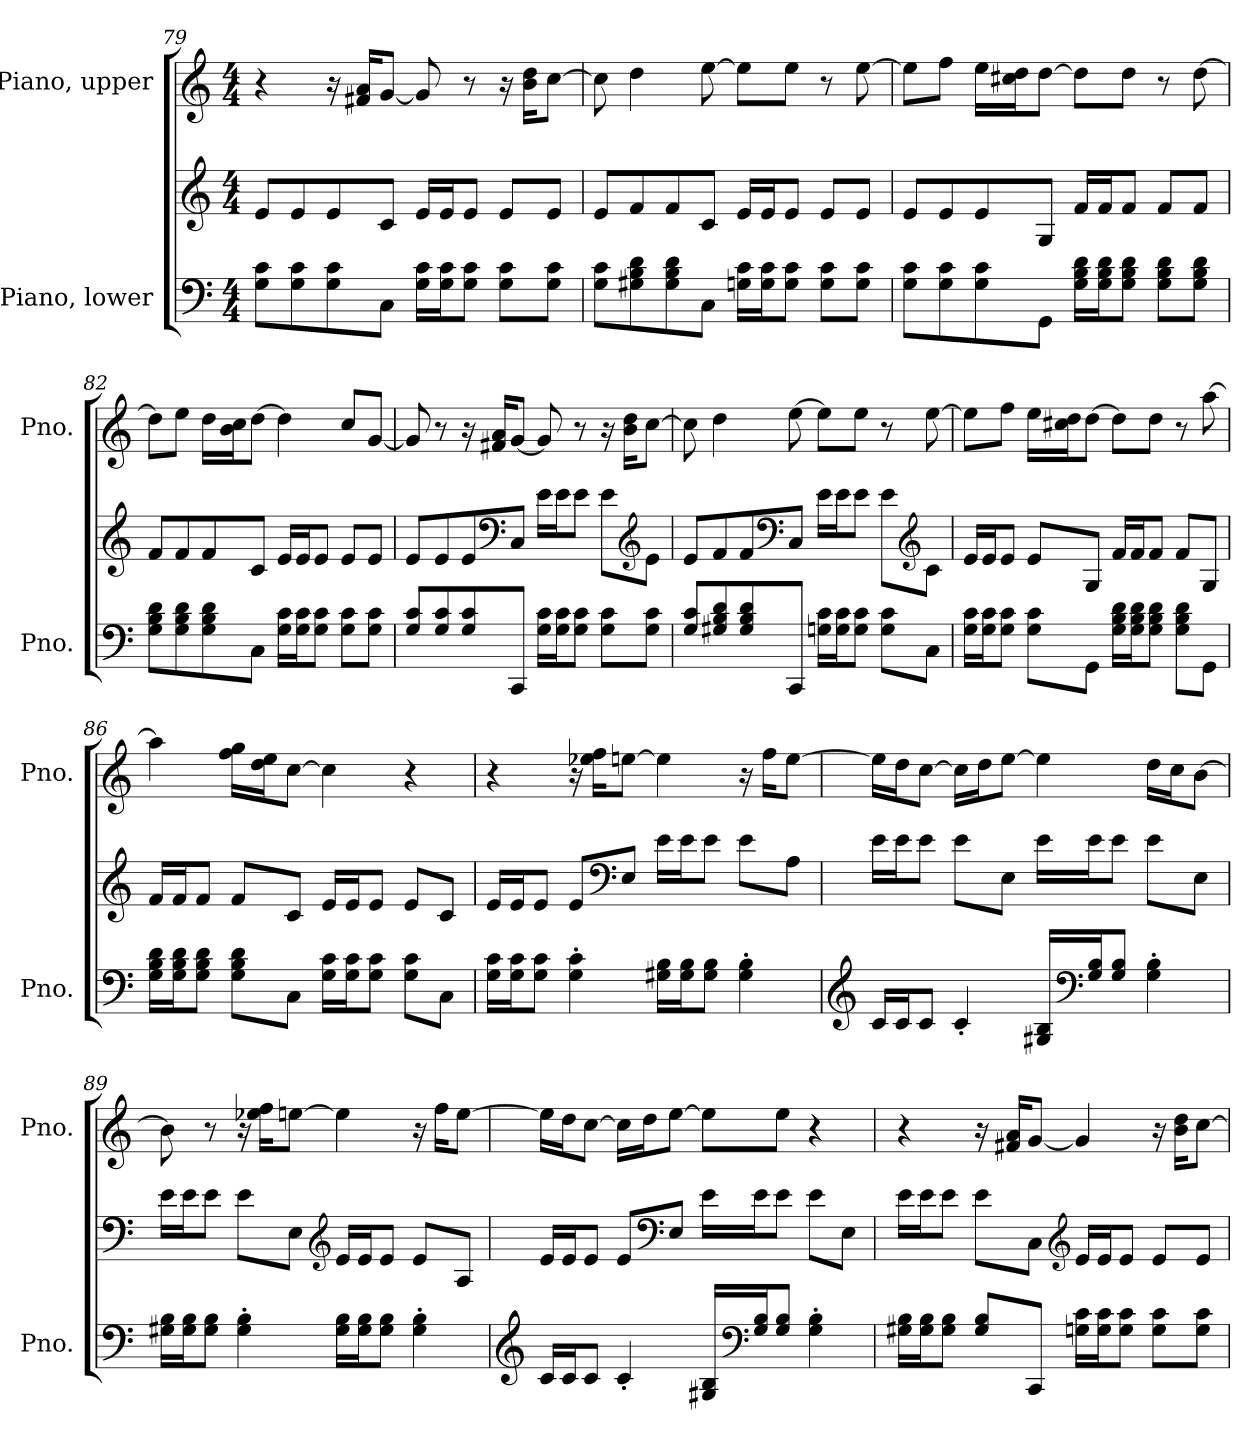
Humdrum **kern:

**kern	**kern	**kern
*part2	*part2	*part1
*staff3	*staff2	*staff1
*I"Piano, lower	*	*I"Piano, upper
*I'Pno.	*	*I'Pno.
*clefF4	*clefG2	*clefG2
*k[]	*k[]	*k[]
*M4/4	*M4/4	*M4/4
=79	=79	=79
8G\ 8c\L	8e/L	4r
8G\ 8c\	8e/	.
8G\ 8c\	8e/	16r
.	.	16f#X/ 16a/KL
8C\J	8c/J	[8g/J
16G\ 16c\LL	16e/LL	8g/]
16G\ 16c\J	16e/J	.
8G\ 8c\J	8e/J	8r
8G\ 8c\L	8e/L	16r
.	.	16b\ 16dd\KL
8G\ 8c\J	8e/J	[8cc\J
!!LO:LB:g=z
=80	=80	=80
8G\ 8c\L	8e/L	8cc\]
8G#X\ 8B\ 8d\	8f/	4dd\
8G#\ 8B\ 8d\	8f/	.
8C\J	8c/J	[8ee\
16Gn\ 16c\LL	16e/LL	8ee\L]
16G\ 16c\J	16e/J	.
8G\ 8c\J	8e/J	8ee\J
8G\ 8c\L	8e/L	8r
8G\ 8c\J	8e/J	[8ee\
=81	=81	=81
8G\ 8c\L	8e/L	8ee\L]
8G\ 8c\	8e/	8ff\J
8G\ 8c\	8e/	16ee\LL
.	.	16cc#X\ 16dd\J
8GG\J	8G/J	[8dd\J
16G\ 16B\ 16d\LL	16f/LL	8dd\L]
16G\ 16B\ 16d\J	16f/J	.
8G\ 8B\ 8d\J	8f/J	8dd\J
8G\ 8B\ 8d\L	8f/L	8r
8G\ 8B\ 8d\J	8f/J	[8dd\
=82	=82	=82
8G\ 8B\ 8d\L	8f/L	8dd\L]
8G\ 8B\ 8d\	8f/	8ee\J
8G\ 8B\ 8d\	8f/	16dd\LL
.	.	16b\ 16cc\J
8C\J	8c/J	[8dd\J
16G\ 16c\LL	16e/LL	4dd\]
16G\ 16c\J	16e/J	.
8G\ 8c\J	8e/J	.
8G\ 8c\L	8e/L	8cc/L
8G\ 8c\J	8e/J	[8g/J
!!LO:LB:g=z
=83	=83	=83
8G/ 8c/L	8e/L	8g/]
8G/ 8c/	8e/	8r
8G/ 8c/	8e/	16r
.	.	16f#X/ 16a/KL
*	*clefF4	*
8CC/J	8C/J	[8g/J
16G\ 16c\LL	16e\LL	8g/]
16G\ 16c\J	16e\J	.
8G\ 8c\J	8e\J	8r
8G\ 8c\L	8e\L	16r
.	.	16b\ 16dd\KL
*	*clefG2	*
8G\ 8c\J	8e\J	[8cc\J
=84	=84	=84
8G/ 8c/L	8e/L	8cc\]
8G#X/ 8B/ 8d/	8f/	4dd\
8G#/ 8B/ 8d/	8f/	.
*	*clefF4	*
8CC/J	8C/J	[8ee\
16Gn\ 16c\LL	16e\LL	8ee\L]
16G\ 16c\J	16e\J	.
8G\ 8c\J	8e\J	8ee\J
8G\ 8c\L	8e\L	8r
*	*clefG2	*
8C\J	8c\J	[8ee\
!!LO:LB:g=z
=85	=85	=85
16G\ 16c\LL	16e/LL	8ee\L]
16G\ 16c\J	16e/J	.
8G\ 8c\J	8e/J	8ff\J
8G\ 8c\L	8e/L	16ee\LL
.	.	16cc#X\ 16dd\J
8GG\J	8G/J	[8dd\J
16G\ 16B\ 16d\LL	16f/LL	8dd\L]
16G\ 16B\ 16d\J	16f/J	.
8G\ 8B\ 8d\J	8f/J	8dd\J
8G\ 8B\ 8d\L	8f/L	8r
8GG\J	8G/J	[8aa\
=86	=86	=86
16G\ 16B\ 16d\LL	16f/LL	4aa\]
16G\ 16B\ 16d\J	16f/J	.
8G\ 8B\ 8d\J	8f/J	.
8G\ 8B\ 8d\L	8f/L	16ff\ 16gg\LL
.	.	16dd\ 16ee\J
8C\J	8c/J	[8cc\J
16G\ 16c\LL	16e/LL	4cc\]
16G\ 16c\J	16e/J	.
8G\ 8c\J	8e/J	.
8G\ 8c\L	8e/L	4r
8C\J	8c/J	.
!!LO:PB:g=z
=87	=87	=87
16G\ 16c\LL	16e/LL	4r
16G\ 16c\J	16e/J	.
8G\ 8c\J	8e/J	.
4G\' 4c\'	8e/L	16r
.	.	16ee-X\ 16ff\KL
*	*clefF4	*
.	8E/J	[8een\J
16G#X\ 16B\LL	16e\LL	4ee\]
16G#\ 16B\J	16e\J	.
8G#\ 8B\J	8e\J	.
4G#\' 4B\'	8e\L	16r
.	.	16ff\KL
.	8A\J	[8ee\J
=88	=88	=88
*clefG2	*	*
16c/LL	16e\LL	16ee\LL]
16c/J	16e\J	16dd\J
8c/J	8e\J	[8cc\J
4c'/	8e\L	16cc\LL]
.	.	16dd\J
.	8E\J	[8ee\J
16G#X/ 16B/LL	16e\LL	4ee\]
*clefF4	*	*
16G#/ 16B/J	16e\J	.
8G#/ 8B/J	8e\J	.
4G#\' 4B\'	8e\L	16dd\LL
.	.	16cc\J
.	8E\J	[8b\J
!!LO:LB:g=z
=89	=89	=89
16G#X\ 16B\LL	16e\LL	8b\]
16G#\ 16B\J	16e\J	.
8G#\ 8B\J	8e\J	8r
4G#\' 4B\'	8e\L	16r
.	.	16ee-X\ 16ff\KL
.	8E\J	[8een\J
*	*clefG2	*
16G#\ 16B\LL	16e/LL	4ee\]
16G#\ 16B\J	16e/J	.
8G#\ 8B\J	8e/J	.
4G#\' 4B\'	8e/L	16r
.	.	16ff\KL
.	8A/J	[8ee\J
=90	=90	=90
*clefG2	*	*
16c/LL	16e/LL	16ee\LL]
16c/J	16e/J	16dd\J
8c/J	8e/J	[8cc\J
4c'/	8e/L	16cc\LL]
.	.	16dd\J
*	*clefF4	*
.	8E/J	[8ee\J
16G#X/ 16B/LL	16e\LL	8ee\L]
*clefF4	*	*
16G#/ 16B/J	16e\J	.
8G#/ 8B/J	8e\J	8ee\J
4G#\' 4B\'	8e\L	4r
.	8E\J	.
!!LO:LB:g=z
=91	=91	=91
16G#X\ 16B\LL	16e\LL	4r
16G#\ 16B\J	16e\J	.
8G#\ 8B\J	8e\J	.
8G#/ 8B/L	8e\L	16r
.	.	16f#X/ 16a/KL
8CC/J	8C\J	[8g/J
*	*clefG2	*
16Gn\ 16c\LL	16e/LL	4g/]
16G\ 16c\J	16e/J	.
8G\ 8c\J	8e/J	.
8G\ 8c\L	8e/L	16r
.	.	16b\ 16dd\KL
8G\ 8c\J	8e/J	[8cc\J
=	=	=
*-	*-	*-
